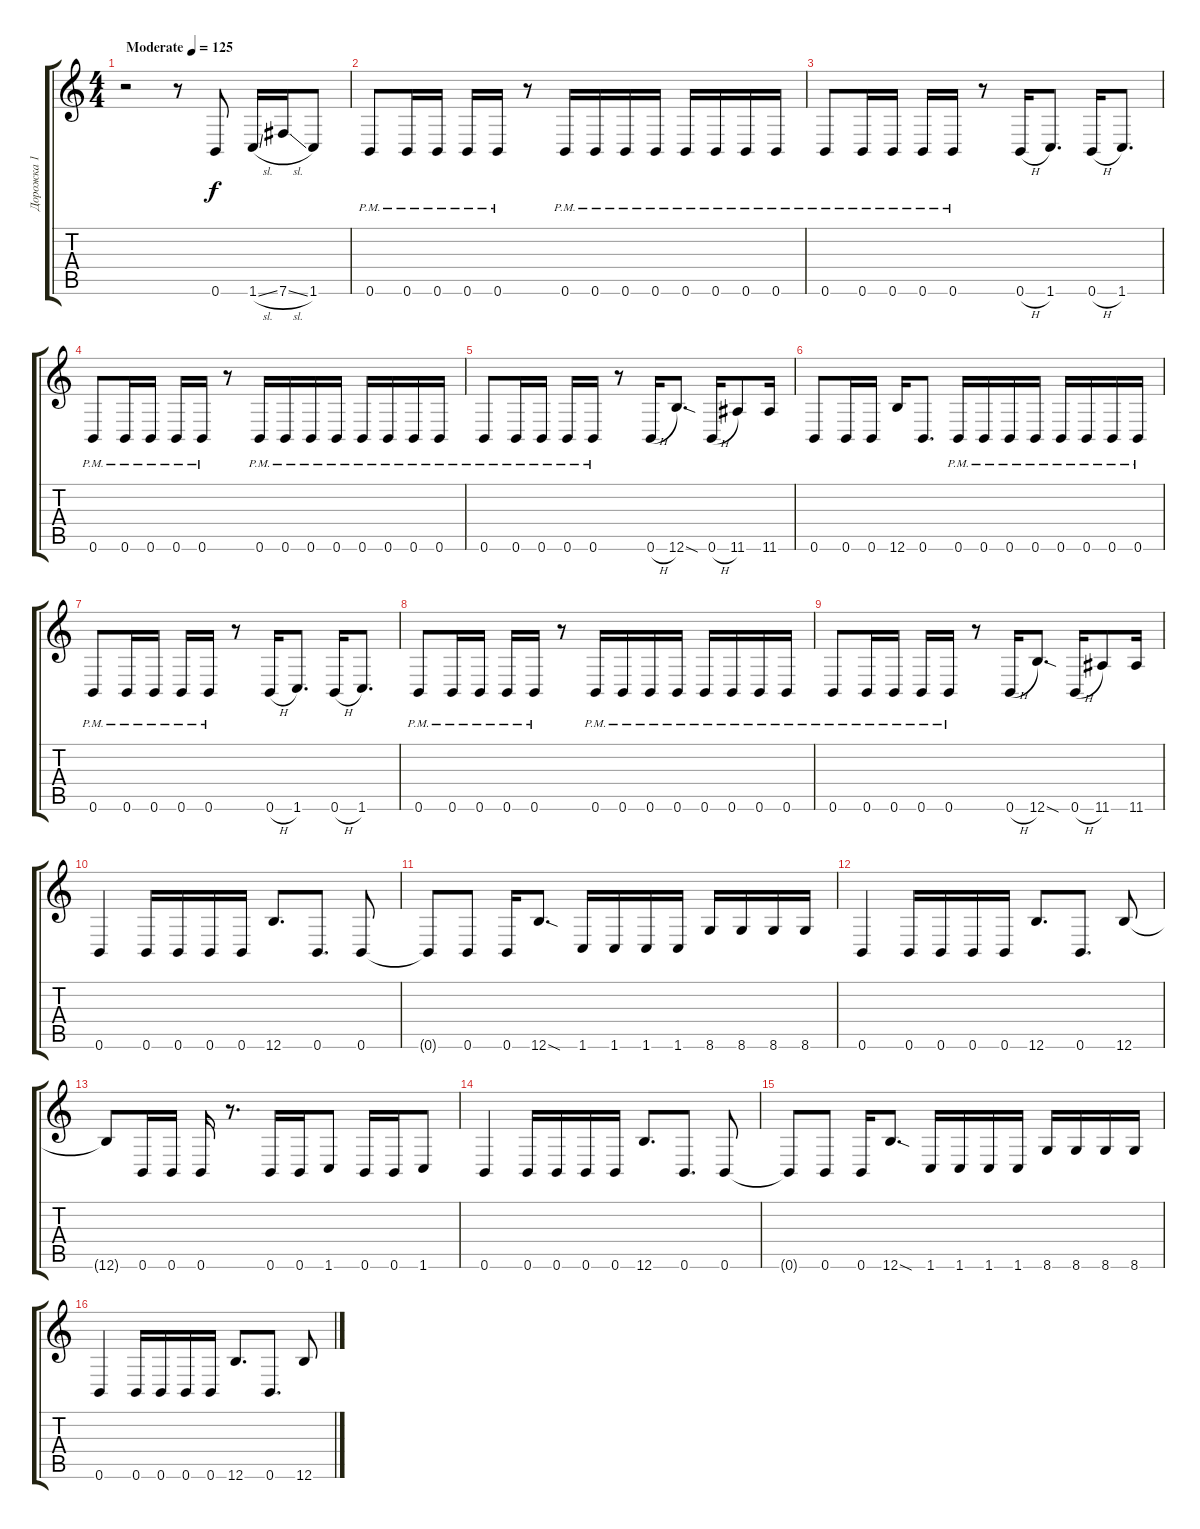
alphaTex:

\track ("Дорожка 1" "Дорожка 1") {instrument distortionguitar}
\staff {score tabs}
\tuning (Db4 Ab3 E3 B2 Gb2 B1) {hide}
\ts (4 4)
\tempo (125 "Moderate")
\clef g2
\ks c
r.2{dy f instrument distortionguitar} r.8 0.6.8 1.6{sl}.16 7.6{sl}.16 1.6.8 |
0.6{pm}.8 0.6{pm}.16 0.6{pm}.16 0.6{pm}.16 0.6{pm}.16 r.8 0.6{pm}.16 0.6{pm}.16 0.6{pm}.16 0.6{pm}.16 0.6{pm}.16 0.6{pm}.16 0.6{pm}.16 0.6{pm}.16 |
0.6{pm}.8 0.6{pm}.16 0.6{pm}.16 0.6{pm}.16 0.6{pm}.16 r.8 0.6{h}.16 1.6.8{d} 0.6{h}.16 1.6.8{d} |
0.6{pm}.8 0.6{pm}.16 0.6{pm}.16 0.6{pm}.16 0.6{pm}.16 r.8 0.6{pm}.16 0.6{pm}.16 0.6{pm}.16 0.6{pm}.16 0.6{pm}.16 0.6{pm}.16 0.6{pm}.16 0.6{pm}.16 |
0.6{pm}.8 0.6{pm}.16 0.6{pm}.16 0.6{pm}.16 0.6{pm}.16 r.8 0.6{h}.16 12.6{sod}.8{d} 0.6{h}.16 11.6.8 11.6.16 |
0.6.8 0.6.16 0.6.16 12.6.16 0.6.8{d} 0.6{pm}.16 0.6{pm}.16 0.6{pm}.16 0.6{pm}.16 0.6{pm}.16 0.6{pm}.16 0.6{pm}.16 0.6{pm}.16 |
0.6{pm}.8 0.6{pm}.16 0.6{pm}.16 0.6{pm}.16 0.6{pm}.16 r.8 0.6{h}.16 1.6.8{d} 0.6{h}.16 1.6.8{d} |
0.6{pm}.8 0.6{pm}.16 0.6{pm}.16 0.6{pm}.16 0.6{pm}.16 r.8 0.6{pm}.16 0.6{pm}.16 0.6{pm}.16 0.6{pm}.16 0.6{pm}.16 0.6{pm}.16 0.6{pm}.16 0.6{pm}.16 |
0.6{pm}.8 0.6{pm}.16 0.6{pm}.16 0.6{pm}.16 0.6{pm}.16 r.8 0.6{h}.16 12.6{sod}.8{d} 0.6{h}.16 11.6.8 11.6.16 |
0.6.4 0.6.16 0.6.16 0.6.16 0.6.16 12.6.8{d} 0.6.8{d} 0.6.8 |
0.6{t}.8 0.6.8 0.6.16 12.6{sod}.8{d} 1.6.16 1.6.16 1.6.16 1.6.16 8.6.16 8.6.16 8.6.16 8.6.16 |
0.6.4 0.6.16 0.6.16 0.6.16 0.6.16 12.6.8{d} 0.6.8{d} 12.6.8 |
12.6{t}.8 0.6.16 0.6.16 0.6.16 r.8{d} 0.6.16 0.6.16 1.6.8 0.6.16 0.6.16 1.6.8 |
0.6.4 0.6.16 0.6.16 0.6.16 0.6.16 12.6.8{d} 0.6.8{d} 0.6.8 |
0.6{t}.8 0.6.8 0.6.16 12.6{sod}.8{d} 1.6.16 1.6.16 1.6.16 1.6.16 8.6.16 8.6.16 8.6.16 8.6.16 |
0.6.4 0.6.16 0.6.16 0.6.16 0.6.16 12.6.8{d} 0.6.8{d} 12.6.8
